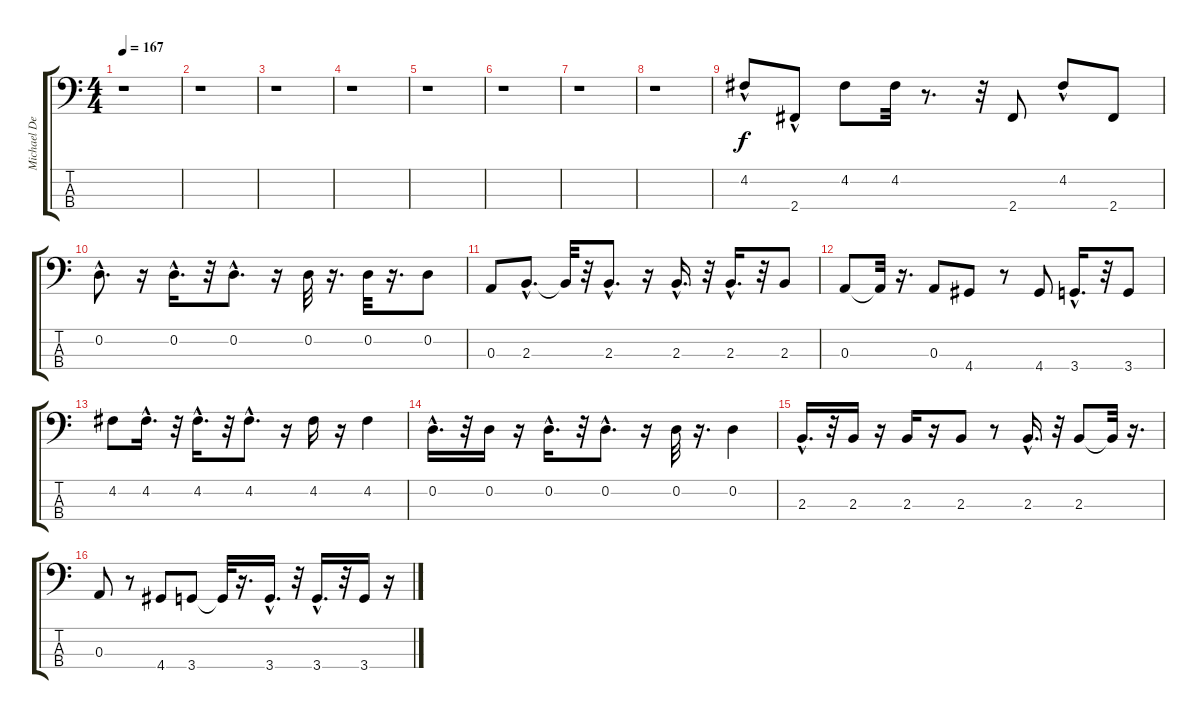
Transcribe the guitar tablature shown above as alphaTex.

\track ("Michael Dempsey" "Michael De") {instrument electricbasspick}
\staff {score tabs}
\tuning (G2 D2 A1 E1) {hide}
\ts (4 4)
\tempo 167
\clef f4
\ks c
r.1{dy f instrument electricbasspick} |
r.1 |
r.1 |
r.1 |
r.1 |
r.1 |
r.1 |
r.1 |
4.2{hac}.8 2.4{hac}.8 4.2.8 4.2.32 r.8{d} r.32 2.4.8 4.2{hac}.8 2.4.8 |
0.2{hac}.8{d} r.16 0.2{hac}.16{d} r.32 0.2{hac}.8{d} r.16 0.2.32 r.16{d} 0.2.32 r.16{d} 0.2.8 |
0.3.8 2.3{hac}.8{d} 2.3{t}.32 r.32 2.3{hac}.8{d} r.16 2.3{hac}.16{d} r.32 2.3{hac}.16{d} r.32 2.3.8 |
0.3.8 0.3{t}.32 r.16{d} 0.3.8 4.4.8 r.8 4.4.8 3.4{hac}.16{d} r.32 3.4.8 |
4.2.8 4.2{hac}.16{d} r.32 4.2{hac}.16{d} r.32 4.2{hac}.8{d} r.16 4.2.16 r.16 4.2.4 |
0.2{hac}.16{d} r.32 0.2.16 r.16 0.2{hac}.16{d} r.32 0.2{hac}.8{d} r.16 0.2.32 r.16{d} 0.2.4 |
2.3{hac}.16{d} r.32 2.3.16 r.16 2.3.16 r.16 2.3.8 r.8 2.3{hac}.16{d} r.32 2.3.8 2.3{t}.32 r.16{d} |
0.3.8 r.8 4.4.8 3.4.8 3.4{t}.32 r.16{d} 3.4{hac}.16{d} r.32 3.4{hac}.16{d} r.32 3.4.16 r.16
